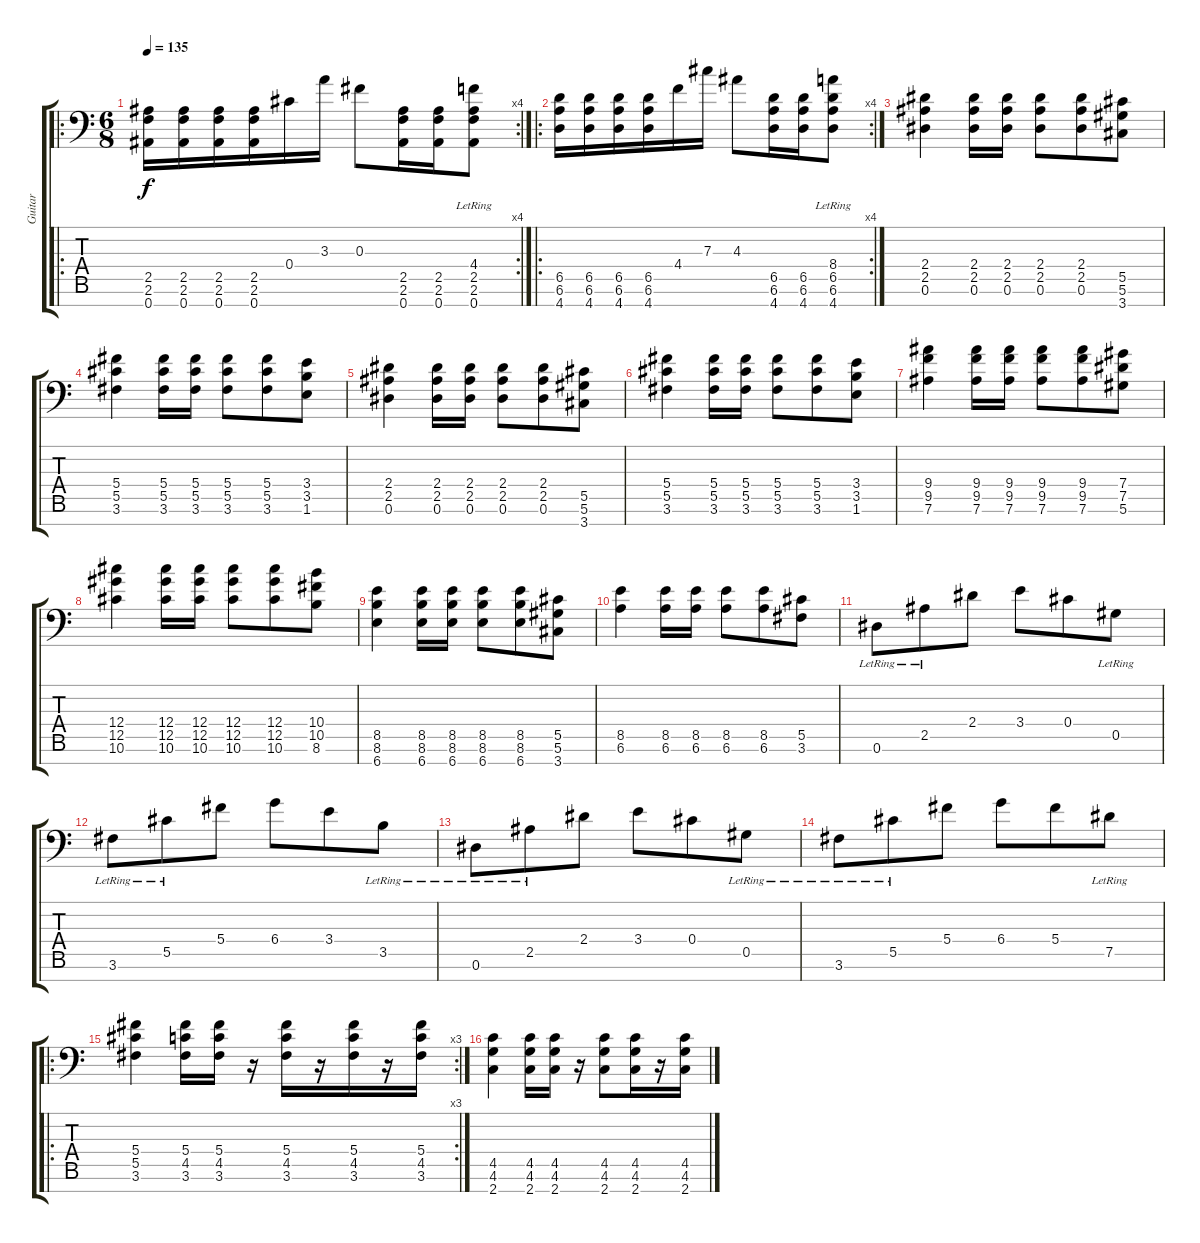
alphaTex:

\track ("Guitar" "Guitar") {instrument distortionguitar}
\staff {score tabs}
\tuning (Eb4 Bb3 Gb3 Db3 Ab2 Eb2 Bb1) {hide}
\ro
\rc 4
\ts (6 8)
\tempo 135
\clef f4
\ks c
(2.5 2.6 0.7).16{dy f} (2.5 2.6 0.7).16 (2.5 2.6 0.7).16 (2.5 2.6 0.7).16 0.4.16 3.3.16 0.3.8 (2.5 2.6 0.7).16 (2.5 2.6 0.7).16 (4.4{lr} 2.5 2.6 0.7).8 |
\ro
\rc 4
(6.5 6.6 4.7).16 (6.5 6.6 4.7).16 (6.5 6.6 4.7).16 (6.5 6.6 4.7).16 4.4.16 7.3.16 4.3.8 (6.5 6.6 4.7).16 (6.5 6.6 4.7).16 (8.4{lr} 6.5 6.6 4.7).8 |
(2.4 2.5 0.6).4 (2.4 2.5 0.6).16 (2.4 2.5 0.6).16 (2.4 2.5 0.6).8 (2.4 2.5 0.6).8 (5.5 5.6 3.7).8 |
(5.4 5.5 3.6).4 (5.4 5.5 3.6).16 (5.4 5.5 3.6).16 (5.4 5.5 3.6).8 (5.4 5.5 3.6).8 (3.4 3.5 1.6).8 |
(2.4 2.5 0.6).4 (2.4 2.5 0.6).16 (2.4 2.5 0.6).16 (2.4 2.5 0.6).8 (2.4 2.5 0.6).8 (5.5 5.6 3.7).8 |
(5.4 5.5 3.6).4 (5.4 5.5 3.6).16 (5.4 5.5 3.6).16 (5.4 5.5 3.6).8 (5.4 5.5 3.6).8 (3.4 3.5 1.6).8 |
(9.4 9.5 7.6).4 (9.4 9.5 7.6).16 (9.4 9.5 7.6).16 (9.4 9.5 7.6).8 (9.4 9.5 7.6).8 (7.4 7.5 5.6).8 |
(12.4 12.5 10.6).4 (12.4 12.5 10.6).16 (12.4 12.5 10.6).16 (12.4 12.5 10.6).8 (12.4 12.5 10.6).8 (10.4 10.5 8.6).8 |
(8.5 8.6 6.7).4 (8.5 8.6 6.7).16 (8.5 8.6 6.7).16 (8.5 8.6 6.7).8 (8.5 8.6 6.7).8 (5.5 5.6 3.7).8 |
(8.5 6.6).4 (8.5 6.6).16 (8.5 6.6).16 (8.5 6.6).8 (8.5 6.6).8 (5.5 3.6).8 |
0.6{lr}.8 2.5{lr}.8 2.4.8 3.4.8 0.4.8 0.5{lr}.8 |
3.6{lr}.8 5.5{lr}.8 5.4.8 6.4.8 3.4.8 3.5{lr}.8 |
0.6{lr}.8 2.5{lr}.8 2.4.8 3.4.8 0.4.8 0.5{lr}.8 |
3.6{lr}.8 5.5{lr}.8 5.4.8 6.4.8 5.4.8 7.5{lr}.8 |
\ro
\rc 3
(5.4 5.5 3.6).4 (5.4 4.5 3.6).16 (5.4 4.5 3.6).16 r.16 (5.4 4.5 3.6).16 r.16 (5.4 4.5 3.6).16 r.16 (5.4 4.5 3.6).16 |
(4.5 4.6 2.7).4 (4.5 4.6 2.7).16 (4.5 4.6 2.7).16 r.16 (4.5 4.6 2.7).8 (4.5 4.6 2.7).16 r.16 (4.5 4.6 2.7).16
